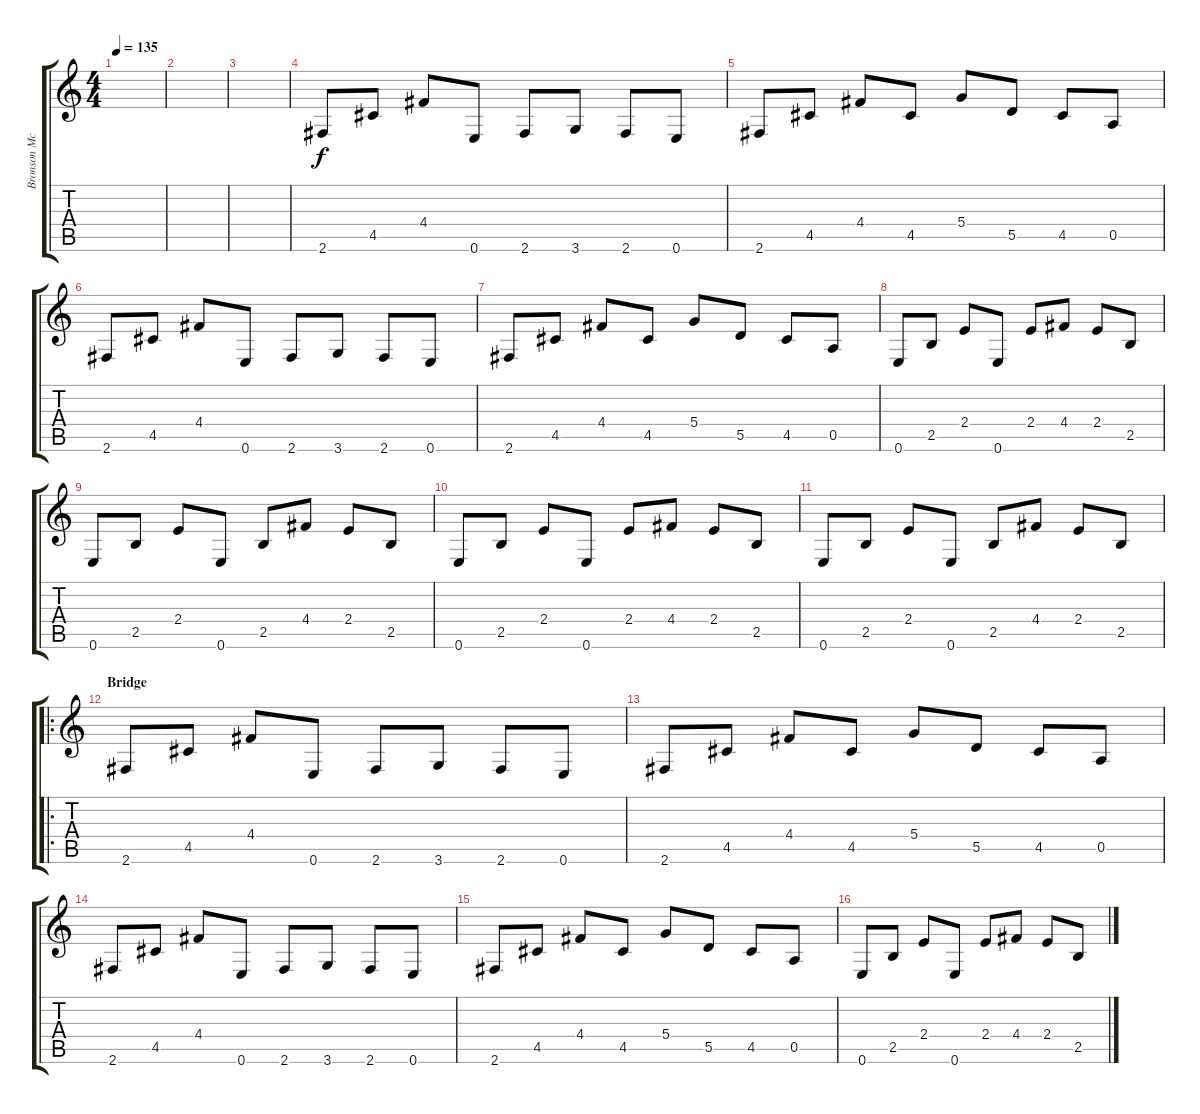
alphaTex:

\track ("Bronson McDowall (Guitar)" "Bronson Mc") {instrument distortionguitar}
\staff {score tabs}
\tuning (E4 B3 G3 D3 A2 E2) {hide}
\ts (4 4)
\tempo 135
\clef g2
\ks c
|
|
|
2.6.8 4.5.8 4.4.8 0.6.8 2.6.8 3.6.8 2.6.8 0.6.8 |
2.6.8 4.5.8 4.4.8 4.5.8 5.4.8 5.5.8 4.5.8 0.5.8 |
2.6.8 4.5.8 4.4.8 0.6.8 2.6.8 3.6.8 2.6.8 0.6.8 |
2.6.8 4.5.8 4.4.8 4.5.8 5.4.8 5.5.8 4.5.8 0.5.8 |
0.6.8 2.5.8 2.4.8 0.6.8 2.4.8 4.4.8 2.4.8 2.5.8 |
0.6.8 2.5.8 2.4.8 0.6.8 2.5.8 4.4.8 2.4.8 2.5.8 |
0.6.8 2.5.8 2.4.8 0.6.8 2.4.8 4.4.8 2.4.8 2.5.8 |
0.6.8 2.5.8 2.4.8 0.6.8 2.5.8 4.4.8 2.4.8 2.5.8 |
\ro
\section ("" "Bridge")
2.6.8 4.5.8 4.4.8 0.6.8 2.6.8 3.6.8 2.6.8 0.6.8 |
2.6.8 4.5.8 4.4.8 4.5.8 5.4.8 5.5.8 4.5.8 0.5.8 |
2.6.8 4.5.8 4.4.8 0.6.8 2.6.8 3.6.8 2.6.8 0.6.8 |
2.6.8 4.5.8 4.4.8 4.5.8 5.4.8 5.5.8 4.5.8 0.5.8 |
0.6.8 2.5.8 2.4.8 0.6.8 2.4.8 4.4.8 2.4.8 2.5.8
